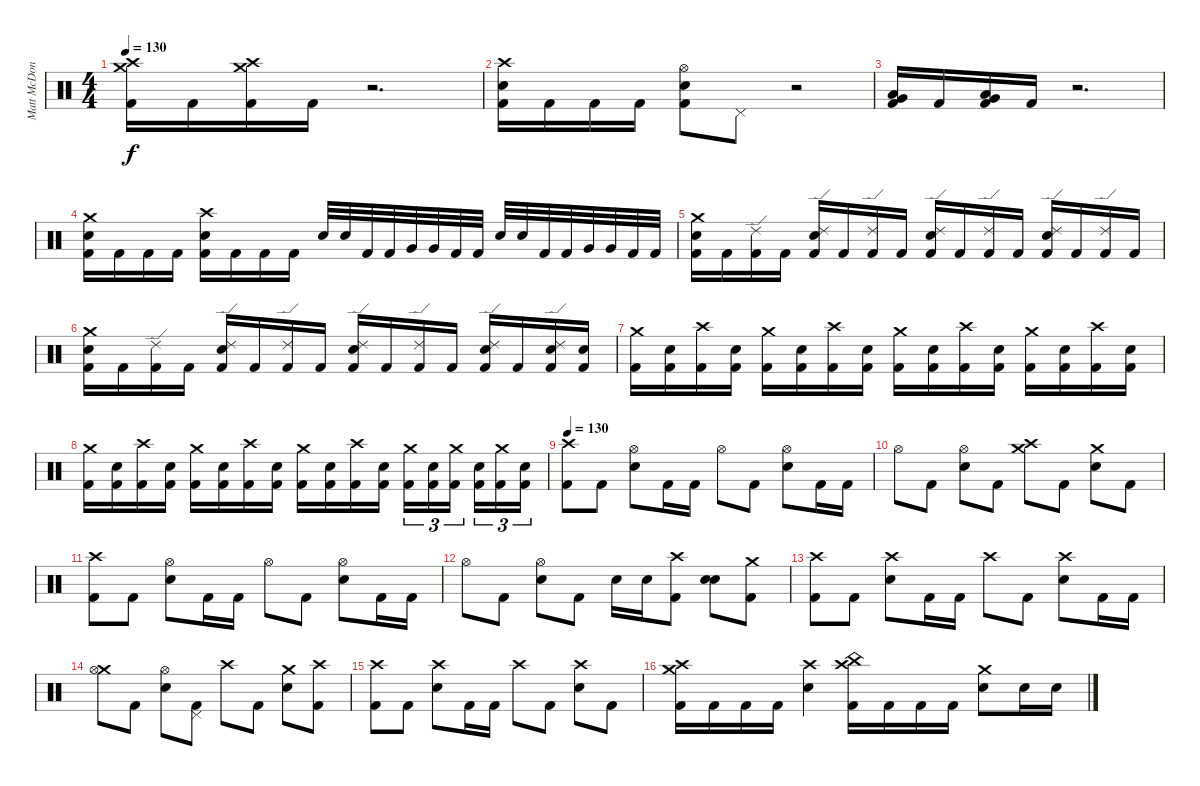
\track ("Matt McDonough" "Matt McDon") {instrument percussion}
\staff {score}
\articulation defaults
\ts (4 4)
\tempo 130
\tempo 126
\tempo 130
\clef neutral
\ks c
("Crash medium (hit)" "Crash high (hit)" "Kick (hit) 2").16{dy f} "Kick (hit) 2".16 ("Crash medium (hit)" "Crash high (hit)" "Kick (hit) 2").16 "Kick (hit) 2".16 r.2{d} |
("Crash high (hit)" "Snare (hit) 2" "Kick (hit) 2").16 "Kick (hit) 2".16 "Kick (hit) 2".16 "Kick (hit) 2".16 ("Hi-Hat (open)" "Snare (hit) 2" "Kick (hit) 2").8 "Pedal Hi-Hat (hit)".8 r.2 |
("Very Low Tom (hit)" "Low Floor Tom (hit)" "Kick (hit) 2").16 "Kick (hit) 2".16 ("Very Low Tom (hit)" "Low Floor Tom (hit)" "Kick (hit) 2").16 "Kick (hit) 2".16 r.2{d} |
("Crash medium (hit)" "Snare (hit) 2" "Kick (hit) 2").16 "Kick (hit) 2".16 "Kick (hit) 2".16 "Kick (hit) 2".16 ("Crash high (hit)" "Snare (hit) 2" "Kick (hit) 2").16 "Kick (hit) 2".16 "Kick (hit) 2".16 "Kick (hit) 2".16 "Snare (hit) 2".32 "Snare (hit) 2".32 "Kick (hit) 2".32 "Kick (hit) 2".32 "Very Low Tom (hit)".32 "Very Low Tom (hit)".32 "Kick (hit) 2".32 "Kick (hit) 2".32 "Snare (hit) 2".32 "Snare (hit) 2".32 "Kick (hit) 2".32 "Kick (hit) 2".32 "Very Low Tom (hit)".32 "Very Low Tom (hit)".32 "Kick (hit) 2".32 "Kick (hit) 2".32 |
("Crash medium (hit)" "Snare (hit) 2" "Kick (hit) 2").16 "Kick (hit) 2".16 ("Ride (edge) 2" "Kick (hit) 2").16 "Kick (hit) 2".16 ("Ride (edge) 2" "Snare (hit) 2" "Kick (hit) 2").16 "Kick (hit) 2".16 ("Ride (edge) 2" "Kick (hit) 2").16 "Kick (hit) 2".16 ("Ride (edge) 2" "Snare (hit) 2" "Kick (hit) 2").16 "Kick (hit) 2".16 ("Ride (edge) 2" "Kick (hit) 2").16 "Kick (hit) 2".16 ("Ride (edge) 2" "Snare (hit) 2" "Kick (hit) 2").16 "Kick (hit) 2".16 ("Ride (edge) 2" "Kick (hit) 2").16 "Kick (hit) 2".16 |
("Crash medium (hit)" "Snare (hit) 2" "Kick (hit) 2").16 "Kick (hit) 2".16 ("Ride (edge) 2" "Kick (hit) 2").16 "Kick (hit) 2".16 ("Ride (edge) 2" "Snare (hit) 2" "Kick (hit) 2").16 "Kick (hit) 2".16 ("Ride (edge) 2" "Kick (hit) 2").16 "Kick (hit) 2".16 ("Ride (edge) 2" "Snare (hit) 2" "Kick (hit) 2").16 "Kick (hit) 2".16 ("Ride (edge) 2" "Kick (hit) 2").16 "Kick (hit) 2".16 ("Ride (edge) 2" "Snare (hit) 2" "Kick (hit) 2").16 "Kick (hit) 2".16 ("Ride (edge) 2" "Snare (hit) 2" "Kick (hit) 2").16 ("Snare (hit) 2" "Kick (hit) 2").16 |
("Crash medium (hit)" "Kick (hit) 2").16 ("Snare (hit) 2" "Kick (hit) 2").16 ("Crash high (hit)" "Kick (hit) 2").16 ("Snare (hit) 2" "Kick (hit) 2").16 ("Crash medium (hit)" "Kick (hit) 2").16 ("Snare (hit) 2" "Kick (hit) 2").16 ("Crash high (hit)" "Kick (hit) 2").16 ("Snare (hit) 2" "Kick (hit) 2").16 ("Crash medium (hit)" "Kick (hit) 2").16 ("Snare (hit) 2" "Kick (hit) 2").16 ("Crash high (hit)" "Kick (hit) 2").16 ("Snare (hit) 2" "Kick (hit) 2").16 ("Crash medium (hit)" "Kick (hit) 2").16 ("Snare (hit) 2" "Kick (hit) 2").16 ("Crash high (hit)" "Kick (hit) 2").16 ("Snare (hit) 2" "Kick (hit) 2").16 |
("Crash medium (hit)" "Kick (hit) 2").16 ("Snare (hit) 2" "Kick (hit) 2").16 ("Crash high (hit)" "Kick (hit) 2").16 ("Snare (hit) 2" "Kick (hit) 2").16 ("Crash medium (hit)" "Kick (hit) 2").16 ("Snare (hit) 2" "Kick (hit) 2").16 ("Crash high (hit)" "Kick (hit) 2").16 ("Snare (hit) 2" "Kick (hit) 2").16 ("Crash medium (hit)" "Kick (hit) 2").16 ("Snare (hit) 2" "Kick (hit) 2").16 ("Crash high (hit)" "Kick (hit) 2").16 ("Snare (hit) 2" "Kick (hit) 2").16 ("Crash medium (hit)" "Kick (hit) 2").16{tu (3 2)} ("Snare (hit) 2" "Kick (hit) 2").16{tu (3 2)} ("Crash medium (hit)" "Kick (hit) 2").16{tu (3 2)} ("Snare (hit) 2" "Kick (hit) 2").16{tu (3 2)} ("Crash medium (hit)" "Kick (hit) 2").16{tu (3 2)} ("Snare (hit) 2" "Kick (hit) 2").16{tu (3 2)} |
\tempo 130
("Crash high (hit)" "Kick (hit) 2").8 "Kick (hit) 2".8 ("Hi-Hat (open)" "Snare (hit) 2").8 "Kick (hit) 2".16 "Kick (hit) 2".16 "Hi-Hat (open)".8 "Kick (hit) 2".8 ("Hi-Hat (open)" "Snare (hit) 2").8 "Kick (hit) 2".16 "Kick (hit) 2".16 |
"Hi-Hat (open)".8 "Kick (hit) 2".8 ("Hi-Hat (open)" "Snare (hit) 2").8 "Kick (hit) 2".8 ("Crash high (hit)" "Crash medium (hit)").8 "Kick (hit) 2".8 ("Crash medium (hit)" "Snare (hit) 2").8 "Kick (hit) 2".8 |
("Crash high (hit)" "Kick (hit) 2").8 "Kick (hit) 2".8 ("Hi-Hat (open)" "Snare (hit) 2").8 "Kick (hit) 2".16 "Kick (hit) 2".16 "Hi-Hat (open)".8 "Kick (hit) 2".8 ("Hi-Hat (open)" "Snare (hit) 2").8 "Kick (hit) 2".16 "Kick (hit) 2".16 |
"Hi-Hat (open)".8 "Kick (hit) 2".8 ("Hi-Hat (open)" "Snare (hit) 2").8 "Kick (hit) 2".8 "Snare (hit) 2".16 "Snare (hit) 2".16 ("Crash high (hit)" "Kick (hit) 2").8 ("Snare (hit) 2" "Snare (hit) 2").8 ("Crash medium (hit)" "Kick (hit) 2").8 |
("Crash high (hit)" "Kick (hit) 2").8 "Kick (hit) 2".8 ("Crash high (hit)" "Snare (hit) 2").8 "Kick (hit) 2".16 "Kick (hit) 2".16 "Crash high (hit)".8 "Kick (hit) 2".8 ("Crash high (hit)" "Snare (hit) 2").8 "Kick (hit) 2".16 "Kick (hit) 2".16 |
("Crash medium (hit)" "Hi-Hat (open)").8 "Kick (hit) 2".8 ("Hi-Hat (open)" "Snare (hit) 2").8 ("Pedal Hi-Hat (hit)" "Kick (hit) 2").8 "Crash high (hit)".8 "Kick (hit) 2".8 ("Crash medium (hit)" "Snare (hit) 2").8 ("Crash high (hit)" "Kick (hit) 2").8 |
("Crash high (hit)" "Kick (hit) 2").8 "Kick (hit) 2".8 ("Crash high (hit)" "Snare (hit) 2").8 "Kick (hit) 2".16 "Kick (hit) 2".16 "Crash high (hit)".8 "Kick (hit) 2".8 ("Crash high (hit)" "Snare (hit) 2").8 "Kick (hit) 2".8 |
("Crash medium (hit)" "Crash high (hit)" "Kick (hit) 2").16 "Kick (hit) 2".16 "Kick (hit) 2".16 "Kick (hit) 2".16 ("Crash high (hit)" "Snare (hit) 2").4 ("China (hit)" "Crash high (hit)" "Kick (hit) 2").16 "Kick (hit) 2".16 "Kick (hit) 2".16 "Kick (hit) 2".16 ("Crash medium (hit)" "Snare (hit) 2").8 "Snare (hit) 2".16 "Snare (hit) 2".16
